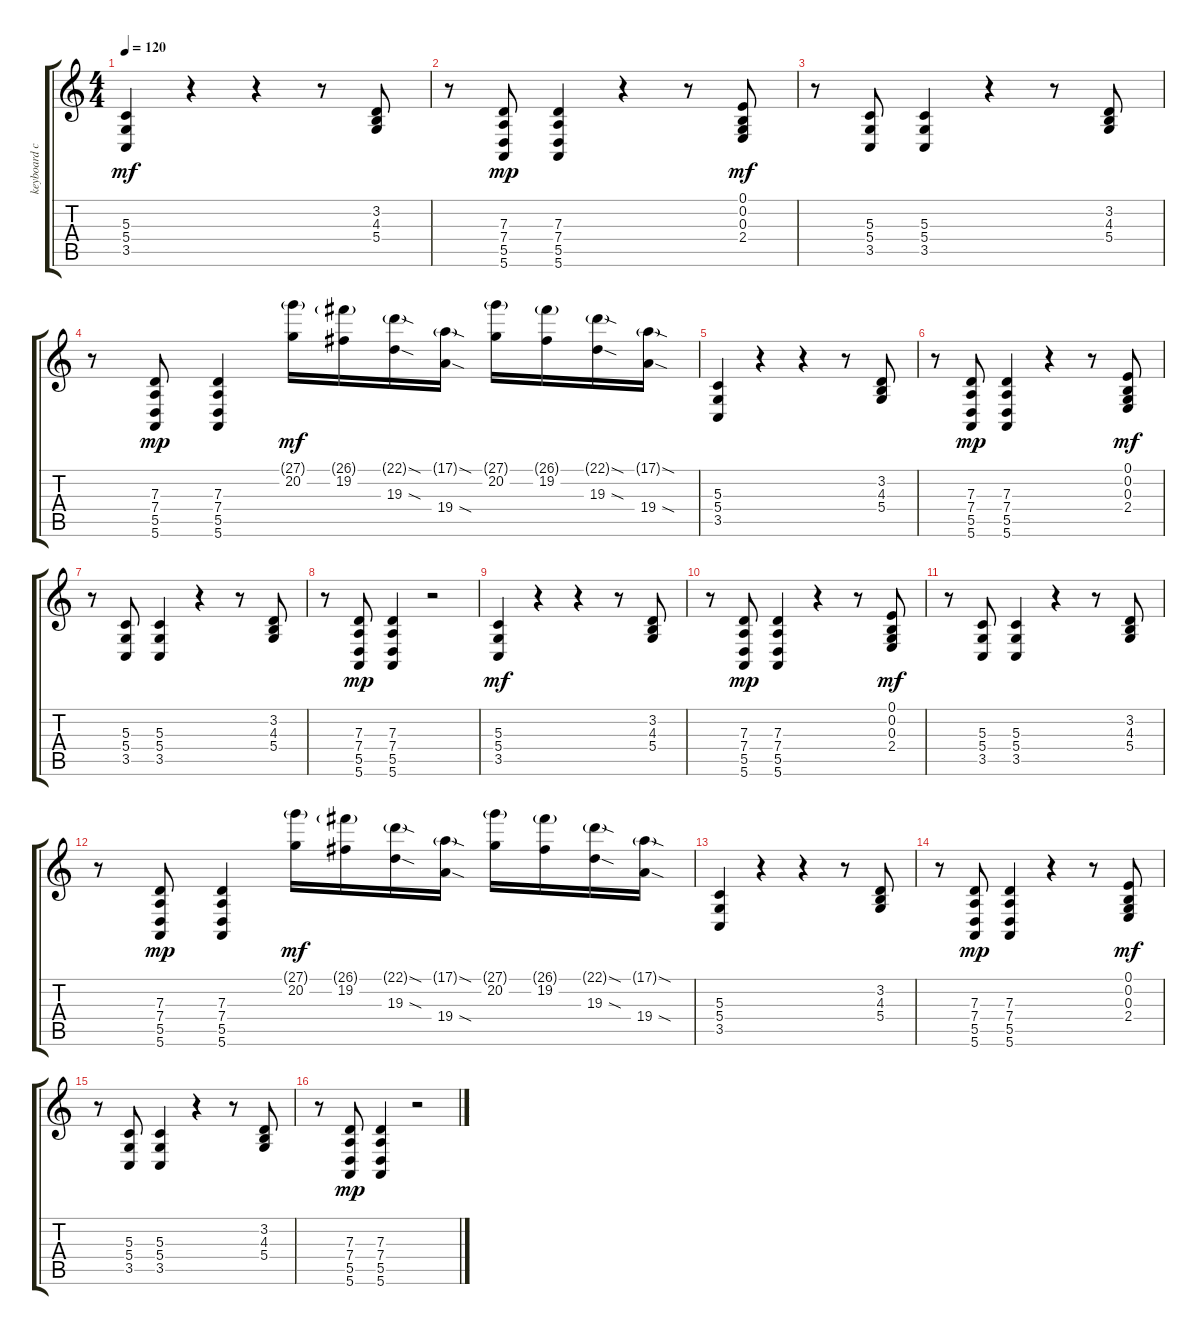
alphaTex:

\track ("keyboard chords" "keyboard c") {instrument stringensemble1}
\staff {score tabs}
\tuning (E4 B3 G3 D3 A2 E2) {hide}
\ts (4 4)
\tempo 120
\clef g2
\ks c
(5.3 5.4 3.5).4{dy mf} r.4 r.4 r.8 (3.2 4.3 5.4).8 |
r.8 (7.3 7.4 5.5 5.6).8{dy mp} (7.3 7.4 5.5 5.6).4 r.4 r.8 (0.1 0.2 0.3 2.4).8{dy mf} |
r.8 (5.3 5.4 3.5).8 (5.3 5.4 3.5).4 r.4 r.8 (3.2 4.3 5.4).8 |
r.8 (7.3 7.4 5.5 5.6).8{dy mp} (7.3 7.4 5.5 5.6).4 (27.1{g} 20.2).16{dy mf} (26.1{g} 19.2).16 (22.1{sod g} 19.3{sod}).16 (17.1{sod g} 19.4{sod}).16 (27.1{g} 20.2).16 (26.1{g} 19.2).16 (22.1{sod g} 19.3{sod}).16 (17.1{sod g} 19.4{sod}).16 |
(5.3 5.4 3.5).4 r.4 r.4 r.8 (3.2 4.3 5.4).8 |
r.8 (7.3 7.4 5.5 5.6).8{dy mp} (7.3 7.4 5.5 5.6).4 r.4 r.8 (0.1 0.2 0.3 2.4).8{dy mf} |
r.8 (5.3 5.4 3.5).8 (5.3 5.4 3.5).4 r.4 r.8 (3.2 4.3 5.4).8 |
r.8 (7.3 7.4 5.5 5.6).8{dy mp} (7.3 7.4 5.5 5.6).4 r.2 |
(5.3 5.4 3.5).4{dy mf} r.4 r.4 r.8 (3.2 4.3 5.4).8 |
r.8 (7.3 7.4 5.5 5.6).8{dy mp} (7.3 7.4 5.5 5.6).4 r.4 r.8 (0.1 0.2 0.3 2.4).8{dy mf} |
r.8 (5.3 5.4 3.5).8 (5.3 5.4 3.5).4 r.4 r.8 (3.2 4.3 5.4).8 |
r.8 (7.3 7.4 5.5 5.6).8{dy mp} (7.3 7.4 5.5 5.6).4 (27.1{g} 20.2).16{dy mf} (26.1{g} 19.2).16 (22.1{sod g} 19.3{sod}).16 (17.1{sod g} 19.4{sod}).16 (27.1{g} 20.2).16 (26.1{g} 19.2).16 (22.1{sod g} 19.3{sod}).16 (17.1{sod g} 19.4{sod}).16 |
(5.3 5.4 3.5).4 r.4 r.4 r.8 (3.2 4.3 5.4).8 |
r.8 (7.3 7.4 5.5 5.6).8{dy mp} (7.3 7.4 5.5 5.6).4 r.4 r.8 (0.1 0.2 0.3 2.4).8{dy mf} |
r.8 (5.3 5.4 3.5).8 (5.3 5.4 3.5).4 r.4 r.8 (3.2 4.3 5.4).8 |
r.8 (7.3 7.4 5.5 5.6).8{dy mp} (7.3 7.4 5.5 5.6).4 r.2
